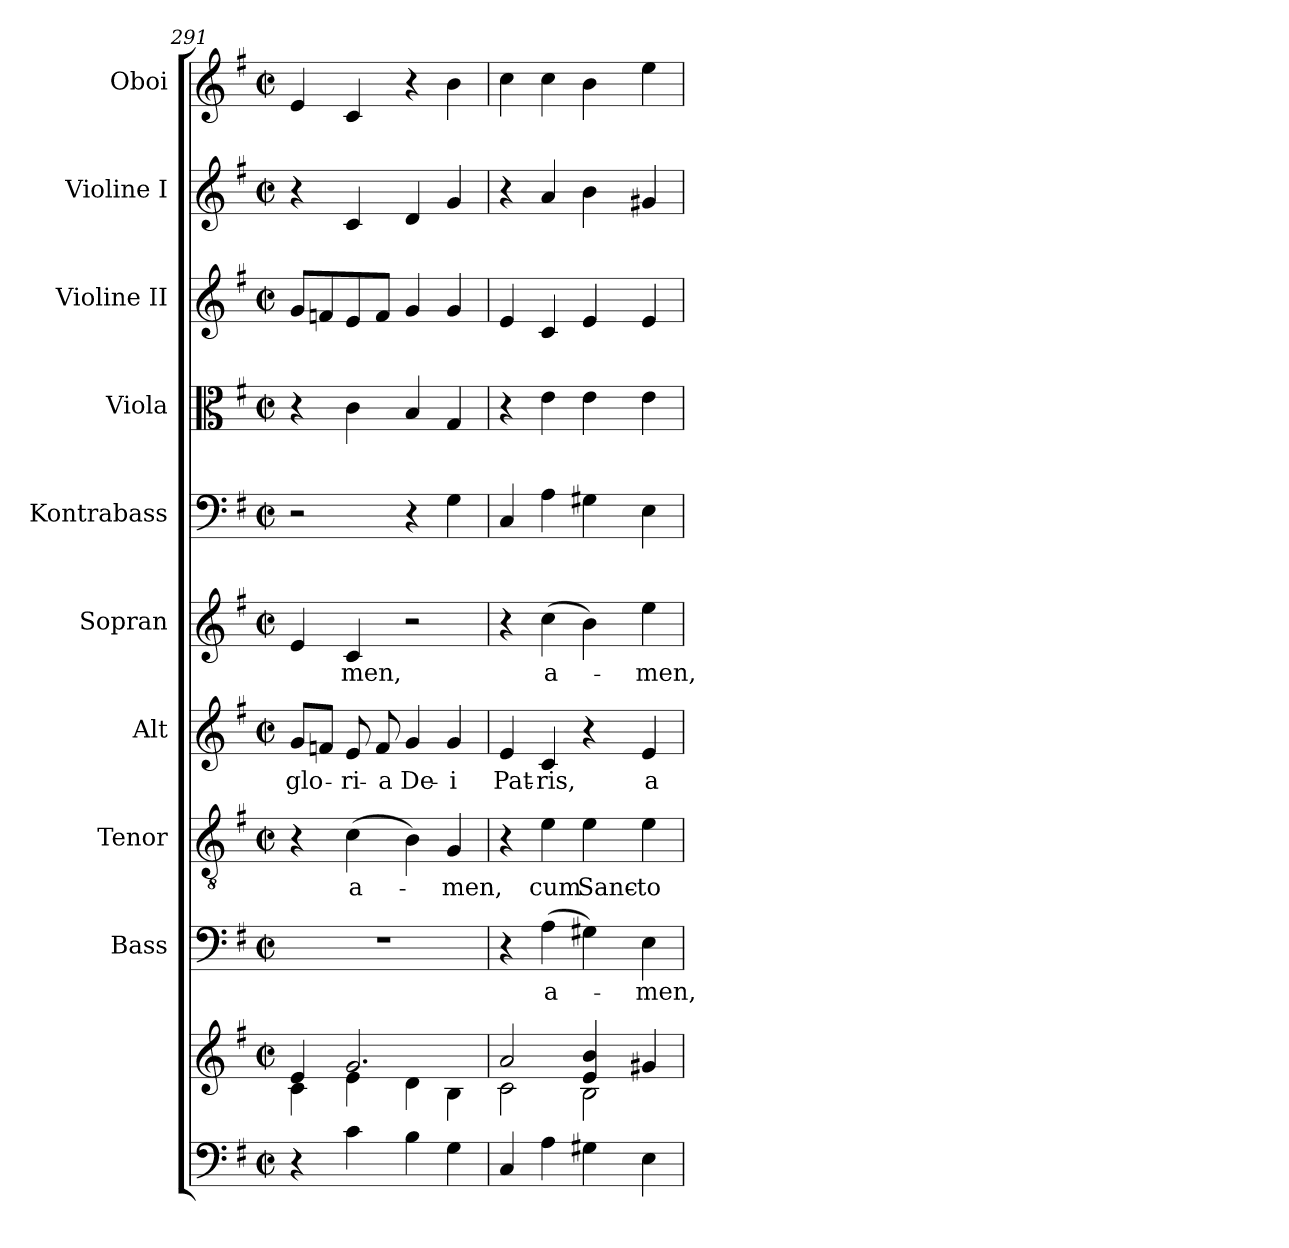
**kern	**kern	**kern	**text	**kern	**text	**kern	**text	**kern	**text	**kern	**kern	**kern	**kern	**kern
*part10	*part10	*part9	*part9	*part8	*part8	*part7	*part7	*part6	*part6	*part5	*part4	*part3	*part2	*part1
*staff11	*staff10	*staff9	*staff9	*staff8	*staff8	*staff7	*staff7	*staff6	*staff6	*staff5	*staff4	*staff3	*staff2	*staff1
*	*	*I"Bass	*	*I"Tenor	*	*I"Alt	*	*I"Sopran	*	*I"Kontrabass	*I"Viola	*I"Violine II	*I"Violine I	*I"Oboi
*	*	*I'B.	*	*I'T.	*	*I'A.	*	*I'S.	*	*I'Kb.	*I'Vla.	*I'Vl. II	*I'Vl. I	*I'Ob.
*clefF4	*clefG2	*clefF4	*	*clefGv2	*	*clefG2	*	*clefG2	*	*clefF4	*clefC3	*clefG2	*clefG2	*clefG2
*	*	*	*	*	*	*	*	*	*	*ITrd7c12	*	*	*	*
*k[f#]	*k[f#]	*k[f#]	*	*k[f#]	*	*k[f#]	*	*k[f#]	*	*k[f#]	*k[f#]	*k[f#]	*k[f#]	*k[f#]
*G:	*G:	*G:	*	*G:	*	*G:	*	*G:	*	*G:	*G:	*G:	*G:	*G:
*M2/2	*M2/2	*M2/2	*	*M2/2	*	*M2/2	*	*M2/2	*	*M2/2	*M2/2	*M2/2	*M2/2	*M2/2
*met(c|)	*met(c|)	*met(c|)	*	*met(c|)	*	*met(c|)	*	*met(c|)	*	*met(c|)	*met(c|)	*met(c|)	*met(c|)	*met(c|)
=291	=291	=291	=291	=291	=291	=291	=291	=291	=291	=291	=291	=291	=291	=291
*	*^	*	*	*	*	*	*	*	*	*	*	*	*	*
!	!	!	!	!	!	!	!	!LO:LY:b	!	!	!	!	!	!	!
4r	4e/	4c\	1r	.	4r	.	8g/L	glo-	4e/	.	2r	4r	8g/L	4r	4e/
.	.	.	.	.	.	.	8fn/J	.	.	.	.	.	8fn/	.	.
!	!	!	!	!	!	!LO:LY:b	!	!LO:LY:b	!	!LO:LY:b	!	!	!	!	!
4c\	2.g/	4e\	.	.	(>4c\	a-	8e/	-ri-	4c/	-men,	.	4c\	8e/	4c/	4c/
!	!	!	!	!	!	!	!	!LO:LY:b	!	!	!	!	!	!	!
.	.	.	.	.	.	.	8f/	-a	.	.	.	.	8f/J	.	.
!	!	!	!	!	!	!	!	!LO:LY:b	!	!	!	!	!	!	!
4B\	.	4d\	.	.	4B\)	.	4g/	De-	2r	.	4r	4B/	4g/	4d/	4r
!	!	!	!	!	!	!LO:LY:b	!	!LO:LY:b	!	!	!	!	!	!	!
4G\	.	4B\	.	.	4G/	-men,	4g/	-i	.	.	4GG\	4G/	4g/	4g/	4b\
!!LO:PB:g=z
=292	=292	=292	=292	=292	=292	=292	=292	=292	=292	=292	=292	=292	=292	=292	=292
!	!	!	!	!	!	!	!	!LO:LY:b	!	!	!	!	!	!	!
4C/	2a/	2c\	4r	.	4r	.	4e/	Pat-	4r	.	4CC/	4r	4e/	4r	4cc\
!	!	!	!	!LO:LY:b	!	!LO:LY:b	!	!LO:LY:b	!	!LO:LY:b	!	!	!	!	!
4A\	.	.	(>4A\	a-	4e\	cum	4c/	-ris,	(>4cc\	a-	4AA\	4e\	4c/	4a/	4cc\
!	!	!	!	!	!	!LO:LY:b	!	!	!	!	!	!	!	!	!
4G#X\	4e/ 4b/	2B\	4G#X\)	.	4e\	Sanc-	4r	.	4b\)	.	4GG#X\	4e\	4e/	4b\	4b\
!	!	!	!	!LO:LY:b	!	!LO:LY:b	!	!LO:LY:b	!	!LO:LY:b	!	!	!	!	!
4E\	4g#X/	.	4E\	-men,	4e\	-to	4e/	a-	4ee\	-men,	4EE\	4e\	4e/	4g#X/	4ee\
*	*v	*v	*	*	*	*	*	*	*	*	*	*	*	*	*
=	=	=	=	=	=	=	=	=	=	=	=	=	=	=
*-	*-	*-	*-	*-	*-	*-	*-	*-	*-	*-	*-	*-	*-	*-
